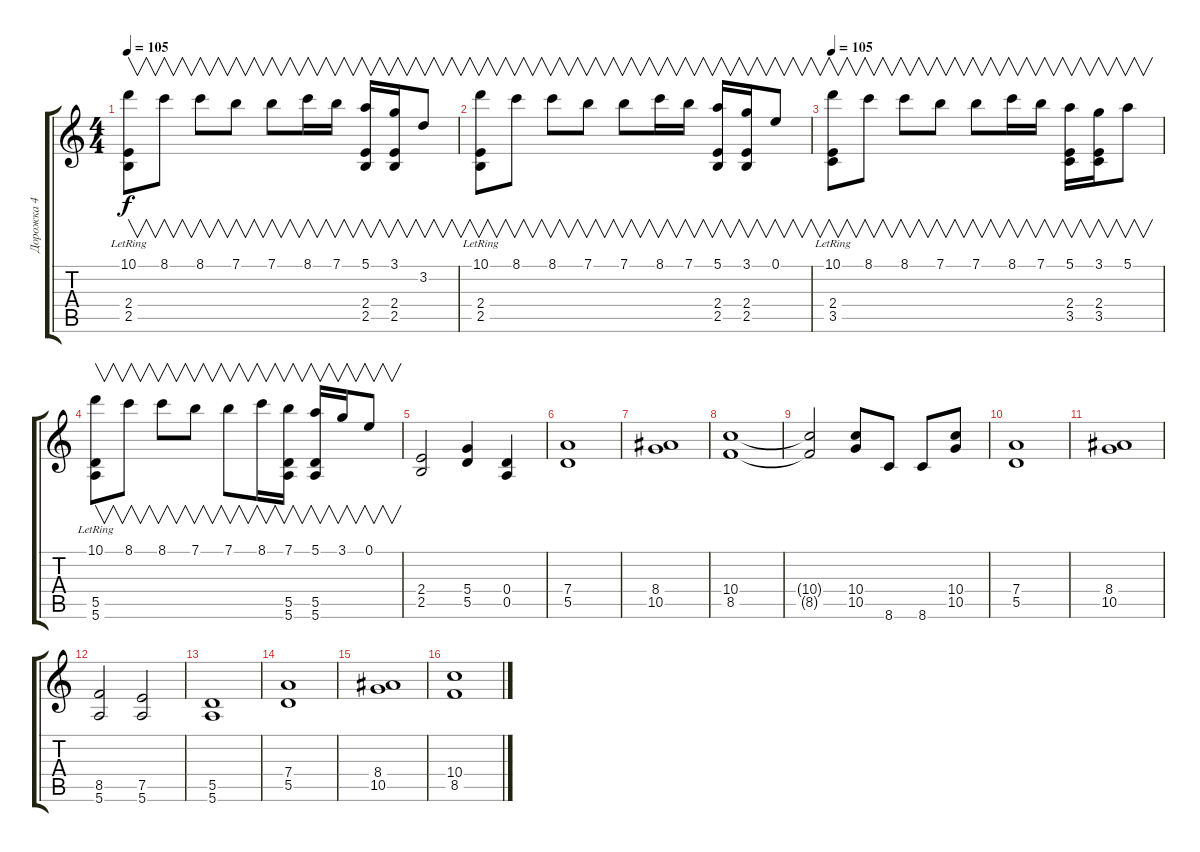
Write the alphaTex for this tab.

\track ("Дорожка 4" "Дорожка 4") {instrument overdrivenguitar}
\staff {score tabs}
\tuning (E4 B3 G3 D3 A2 E2) {hide}
\ts (4 4)
\tempo 105
\clef g2
\ks c
(10.1 2.4{lr} 2.5{lr}).8{v dy f balance 2} 8.1.8{v} 8.1.8{v} 7.1.8{v} 7.1.8{v} 8.1.16{v} 7.1.16{v} (5.1 2.4 2.5).16{v} (3.1 2.4 2.5).16{v} 3.2.8{v} |
(10.1 2.4{lr} 2.5{lr}).8{v} 8.1.8{v} 8.1.8{v} 7.1.8{v} 7.1.8{v} 8.1.16{v} 7.1.16{v} (5.1 2.4 2.5).16{v} (3.1 2.4 2.5).16{v} 0.1.8{v} |
\tempo 105
(10.1 2.4{lr} 3.5{lr}).8{v balance 8} 8.1.8{v} 8.1.8{v} 7.1.8{v} 7.1.8{v} 8.1.16{v} 7.1.16{v} (5.1 2.4 3.5).16{v} (3.1 2.4 3.5).16{v} 5.1.8{v} |
(10.1 5.5{lr} 5.6{lr}).8{v} 8.1.8{v} 8.1.8{v} 7.1.8{v} 7.1.8{v} 8.1.16{v} (7.1 5.5 5.6).16{v} (5.1 5.5 5.6).16{v} 3.1.16{v} 0.1.8{v} |
(2.4 2.5).2 (5.4 5.5).4 (0.4 0.5).4 |
(7.4 5.5).1 |
(8.4 10.5).1 |
(10.4 8.5).1 |
(10.4{t} 8.5{t}).2 (10.4 10.5).8 8.6.8 8.6.8 (10.4 10.5).8 |
(7.4 5.5).1 |
(8.4 10.5).1 |
(8.5 5.6).2 (7.5 5.6).2 |
(5.5 5.6).1 |
(7.4 5.5).1 |
(8.4 10.5).1 |
(10.4 8.5).1
